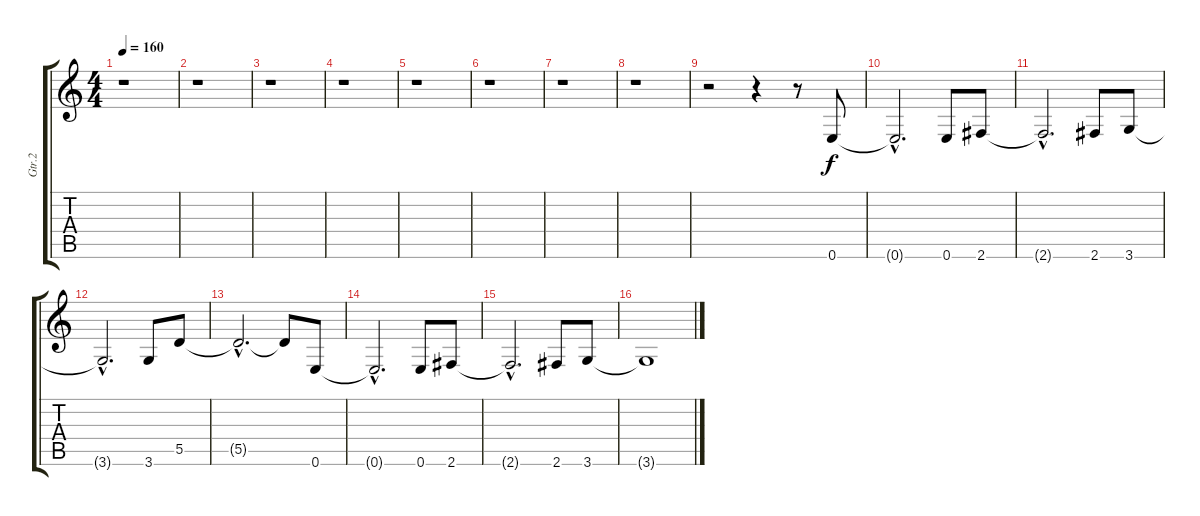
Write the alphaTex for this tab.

\track ("Gtr.2" "Gtr.2") {instrument overdrivenguitar}
\staff {score tabs}
\tuning (E4 B3 G3 D3 A2 E2) {hide}
\ts (4 4)
\tempo 160
\clef g2
\ks c
r.1{dy f} |
r.1 |
r.1 |
r.1 |
r.1 |
r.1 |
r.1 |
r.1 |
r.2 r.4 r.8 0.6.8 |
0.6{hac t}.2{d} 0.6.8 2.6.8 |
2.6{hac t}.2{d} 2.6.8 3.6.8 |
3.6{hac t}.2{d} 3.6.8 5.5.8 |
5.5{hac t}.2{d} 5.5{t}.8 0.6.8 |
0.6{hac t}.2{d} 0.6.8 2.6.8 |
2.6{hac t}.2{d} 2.6.8 3.6.8 |
3.6{t}.1
